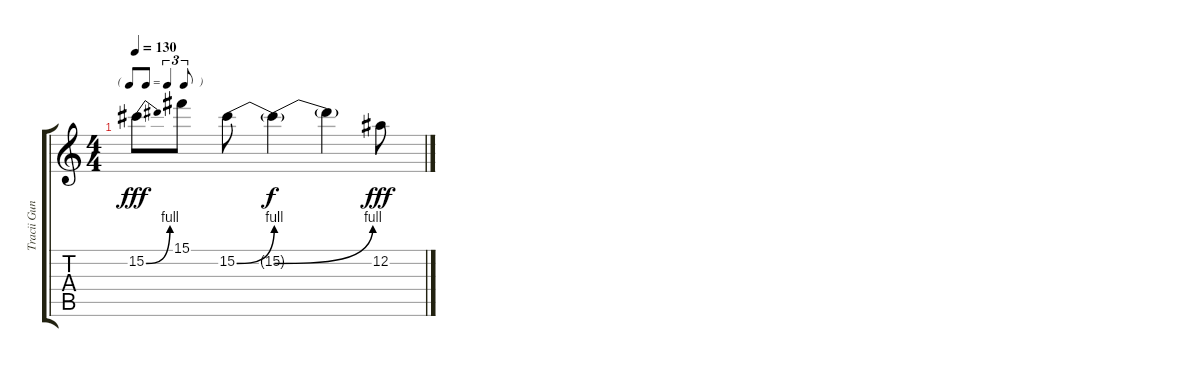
\track ("Tracii Guns - Lead Guitar" "Tracii Gun") {instrument distortionguitar}
\staff {score tabs}
\tuning (Eb4 Bb3 Gb3 Db3 Ab2 Eb2) {hide}
\ts (4 4)
\tf triplet8th
\tempo 130
\clef g2
\ks c
15.2{be (bend 0 0 60 4)}.8{dy fff} 15.1.8 15.2{be (bend 0 0 60 4)}.8 15.2{be (bend 0 0 60 4) t}.4{dy f} 15.2{t}.4 12.2.8{dy fff}
